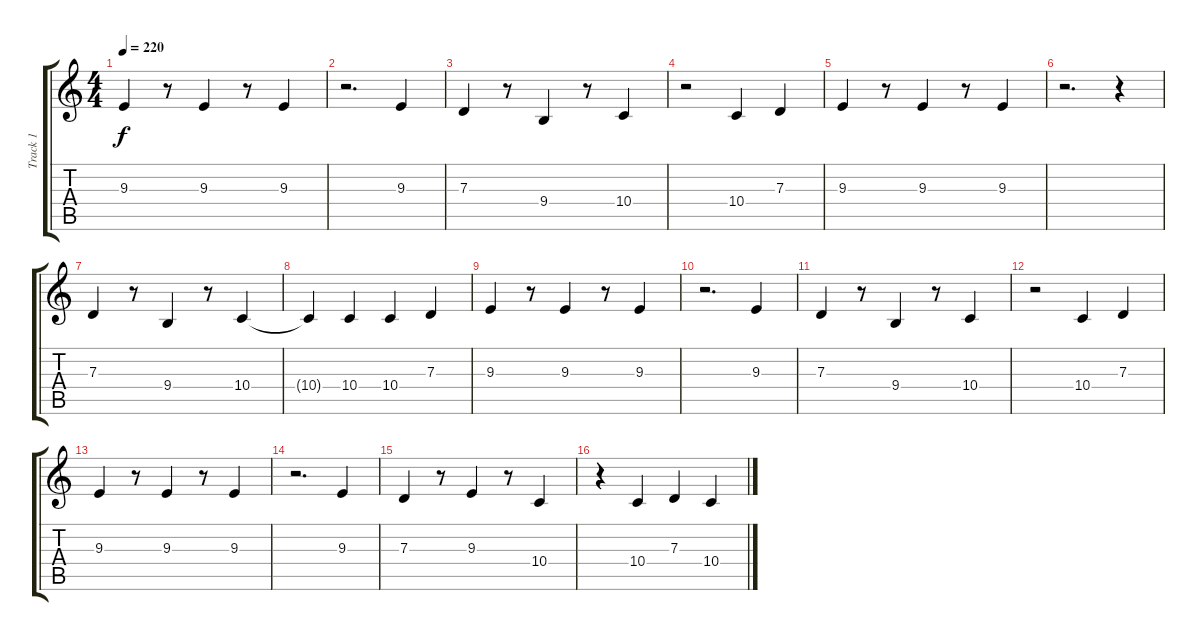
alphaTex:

\track ("Track 1" "Track 1") {instrument flute}
\staff {score tabs}
\tuning (E4 B3 G3 D3 A2 E2) {hide}
\ts (4 4)
\tempo 220
\clef g2
\ks c
9.3.4{dy f} r.8 9.3.4 r.8 9.3.4 |
r.2{d} 9.3.4 |
7.3.4 r.8 9.4.4 r.8 10.4.4 |
r.2 10.4.4 7.3.4 |
9.3.4 r.8 9.3.4 r.8 9.3.4 |
r.2{d} r.4 |
7.3.4 r.8 9.4.4 r.8 10.4.4 |
10.4{t}.4 10.4.4 10.4.4 7.3.4 |
9.3.4 r.8 9.3.4 r.8 9.3.4 |
r.2{d} 9.3.4 |
7.3.4 r.8 9.4.4 r.8 10.4.4 |
r.2 10.4.4 7.3.4 |
9.3.4 r.8 9.3.4 r.8 9.3.4 |
r.2{d} 9.3.4 |
7.3.4 r.8 9.3.4 r.8 10.4.4 |
r.4 10.4.4 7.3.4 10.4.4
